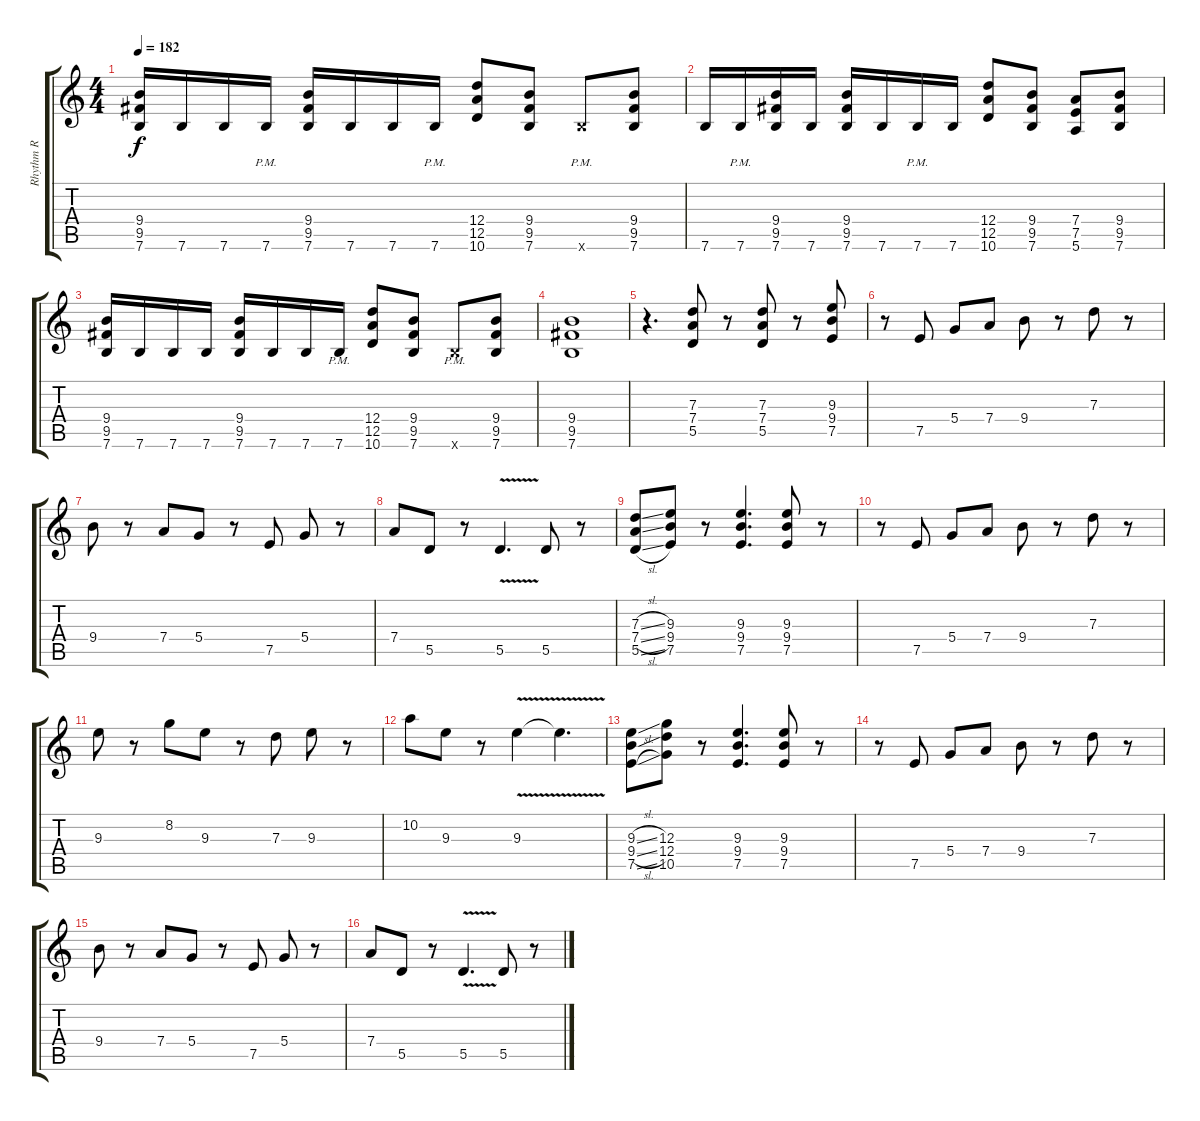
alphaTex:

\track ("Rhythm R" "Rhythm R") {instrument distortionguitar}
\staff {score tabs}
\tuning (E4 B3 G3 D3 A2 E2) {hide}
\ts (4 4)
\tempo 182
\clef g2
\ks c
(9.4 9.5 7.6).16{dy f} 7.6.16 7.6.16 7.6{pm}.16 (9.4 9.5 7.6).16 7.6.16 7.6.16 7.6{pm}.16 (12.4 12.5 10.6).8 (9.4 9.5 7.6).8 7.6{pm x}.8 (9.4 9.5 7.6).8 |
7.6.16 7.6{pm}.16 (9.4 9.5 7.6).16 7.6.16 (9.4 9.5 7.6).16 7.6.16 7.6{pm}.16 7.6.16 (12.4 12.5 10.6).8 (9.4 9.5 7.6).8 (7.4 7.5 5.6).8 (9.4 9.5 7.6).8 |
(9.4 9.5 7.6).16 7.6.16 7.6.16 7.6.16 (9.4 9.5 7.6).16 7.6.16 7.6.16 7.6{pm}.16 (12.4 12.5 10.6).8 (9.4 9.5 7.6).8 7.6{pm x}.8 (9.4 9.5 7.6).8 |
(9.4 9.5 7.6).1 |
r.4{d} (7.3 7.4 5.5).8 r.8 (7.3 7.4 5.5).8 r.8 (9.3 9.4 7.5).8 |
r.8 7.5.8 5.4.8 7.4.8 9.4.8 r.8 7.3.8 r.8 |
9.4.8 r.8 7.4.8 5.4.8 r.8 7.5.8 5.4.8 r.8 |
7.4.8 5.5.8 r.8 5.5{v}.4{d} 5.5.8 r.8 |
(7.3{sl} 7.4{sl} 5.5{sl}).8 (9.3 9.4 7.5).8 r.8 (9.3 9.4 7.5).4{d} (9.3 9.4 7.5).8 r.8 |
r.8 7.5.8 5.4.8 7.4.8 9.4.8 r.8 7.3.8 r.8 |
9.3.8 r.8 8.2.8 9.3.8 r.8 7.3.8 9.3.8 r.8 |
10.2.8 9.3.8 r.8 9.3{v}.4 9.3{t}.4{d} |
(9.3{sl} 9.4{sl} 7.5{sl}).8 (12.3 12.4 10.5).8 r.8 (9.3 9.4 7.5).4{d} (9.3 9.4 7.5).8 r.8 |
r.8 7.5.8 5.4.8 7.4.8 9.4.8 r.8 7.3.8 r.8 |
9.4.8 r.8 7.4.8 5.4.8 r.8 7.5.8 5.4.8 r.8 |
7.4.8 5.5.8 r.8 5.5{v}.4{d} 5.5.8 r.8
